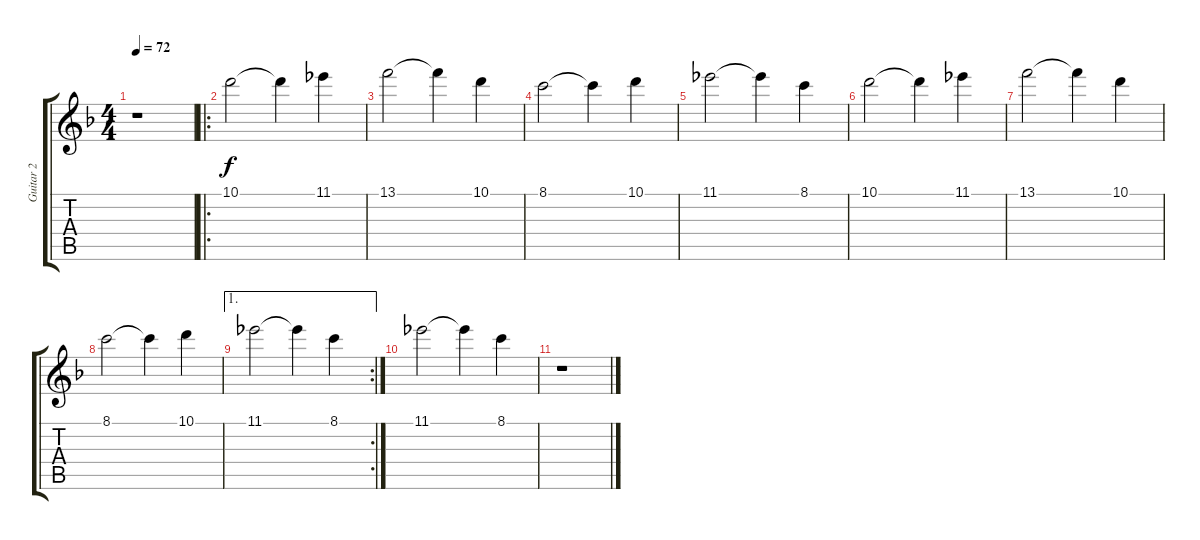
\track ("Guitar 2" "Guitar 2") {instrument acousticguitarsteel}
\staff {score tabs}
\tuning (E4 B3 G3 D3 A2 D2) {hide}
\ts (4 4)
\tempo 72
\clef g2
\ks dminor
r.1{dy f} |
\ro
10.1.2 10.1{t}.4 11.1.4 |
13.1.2 13.1{t}.4 10.1.4 |
8.1.2 8.1{t}.4 10.1.4 |
11.1.2 11.1{t}.4 8.1.4 |
10.1.2 10.1{t}.4 11.1.4 |
13.1.2 13.1{t}.4 10.1.4 |
8.1.2 8.1{t}.4 10.1.4 |
\ae 1
\rc 2
11.1.2 11.1{t}.4 8.1.4 |
11.1.2 11.1{t}.4 8.1.4 |
r.1
